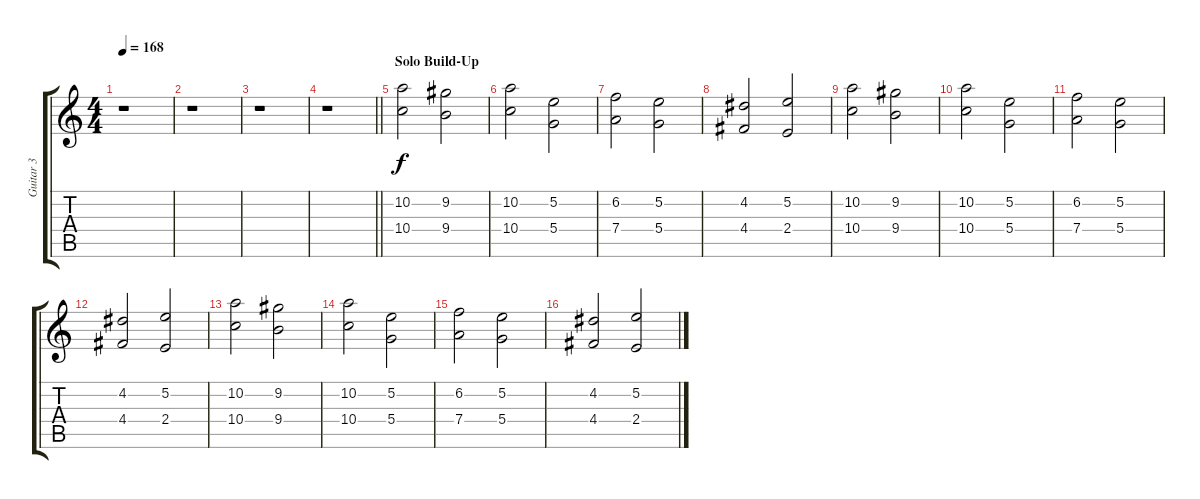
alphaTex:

\track ("Guitar 3" "Guitar 3") {instrument distortionguitar}
\staff {score tabs}
\tuning (E4 B3 G3 D3 A2 E2) {hide}
\ts (4 4)
\tempo 168
\clef g2
\ks c
r.1{dy f} |
r.1 |
r.1 |
\barLineRight lightlight
r.1 |
\section ("" "Solo Build-Up")
(10.2 10.4).2 (9.2 9.4).2 |
(10.2 10.4).2 (5.2 5.4).2 |
(6.2 7.4).2 (5.2 5.4).2 |
(4.2 4.4).2 (5.2 2.4).2 |
(10.2 10.4).2 (9.2 9.4).2 |
(10.2 10.4).2 (5.2 5.4).2 |
(6.2 7.4).2 (5.2 5.4).2 |
(4.2 4.4).2 (5.2 2.4).2 |
(10.2 10.4).2 (9.2 9.4).2 |
(10.2 10.4).2 (5.2 5.4).2 |
(6.2 7.4).2 (5.2 5.4).2 |
(4.2 4.4).2 (5.2 2.4).2
